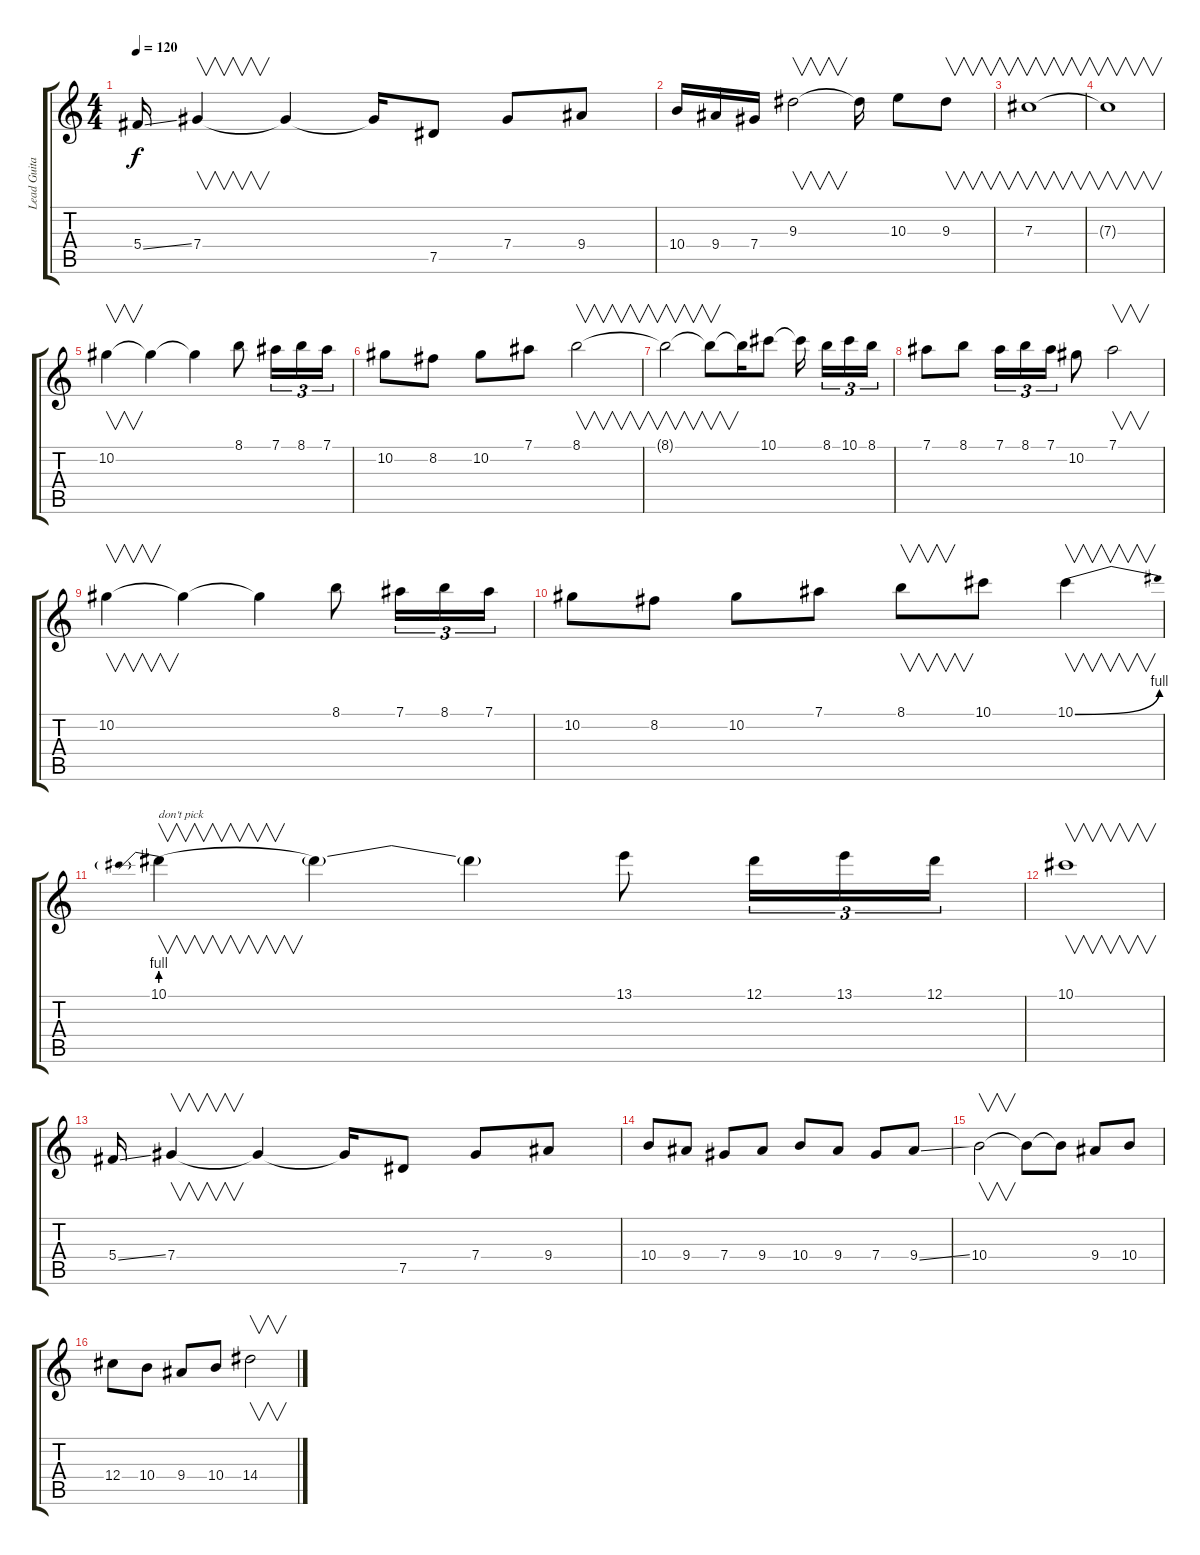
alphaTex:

\track ("Lead Guitar" "Lead Guita") {instrument distortionguitar}
\staff {score tabs}
\tuning (Eb4 Bb3 Gb3 Db3 Ab2 Eb2) {hide}
\ts (4 4)
\tempo 120
\clef g2
\ks c
5.4{ss}.16{dy f} 7.4.4{v} 7.4{t}.4 7.4{t}.16 7.5.8 7.4.8 9.4.8 |
10.4.16 9.4.16 7.4.16 9.3.2{v} 9.3{t}.16 10.3.8 9.3.8{v} |
7.3.1{v} |
7.3{t}.1{v} |
10.2.4{v} 10.2{t}.4 10.2{t}.4 8.1.8 7.1.16{tu (3 2)} 8.1.16{tu (3 2)} 7.1.16{tu (3 2)} |
10.2.8 8.2.8 10.2.8 7.1.8 8.1.2{v} |
8.1{t}.2{v} 8.1{t}.8{v} 8.1{t}.16 10.1.8 10.1{t}.16 8.1.16{tu (3 2)} 10.1.16{tu (3 2)} 8.1.16{tu (3 2)} |
7.1.8 8.1.8 7.1.16{tu (3 2)} 8.1.16{tu (3 2)} 7.1.16{tu (3 2)} 10.2.8 7.1.2{v} |
10.2.4{v} 10.2{t}.4 10.2{t}.4 8.1.8 7.1.16{tu (3 2)} 8.1.16{tu (3 2)} 7.1.16{tu (3 2)} |
10.2.8 8.2.8 10.2.8 7.1.8 8.1.8{v} 10.1.8 10.1{be (bend 0 0 60 4)}.4{v} |
10.1{be (prebend 0 4 60 4)}.4{v txt "don't pick"} 10.1{t}.4 10.1{t}.4 13.1.8 12.1.16{tu (3 2)} 13.1.16{tu (3 2)} 12.1.16{tu (3 2)} |
10.1.1{v} |
5.4{ss}.16 7.4.4{v} 7.4{t}.4 7.4{t}.16 7.5.8 7.4.8 9.4.8 |
10.4.8 9.4.8 7.4.8 9.4.8 10.4.8 9.4.8 7.4.8 9.4{ss}.8 |
10.4.2{v} 10.4{t}.8 10.4{t}.8 9.4.8 10.4.8 |
12.4.8 10.4.8 9.4.8 10.4.8 14.4.2{v}
